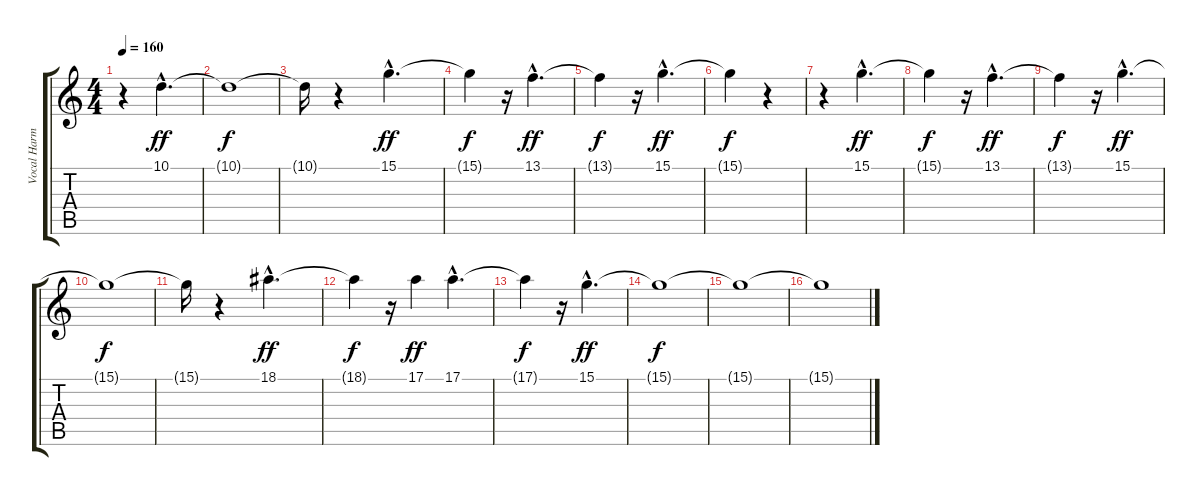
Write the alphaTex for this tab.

\track ("Vocal Harmony" "Vocal Harm") {instrument voiceoohs}
\staff {score tabs}
\tuning (E4 B3 G3 D3 A2 E2) {hide}
\ts (4 4)
\tempo 160
\clef g2
\ks c
r.4{dy f} 10.1{hac}.4{d dy ff} |
10.1{t}.1{dy f} |
10.1{t}.16 r.4 15.1{hac}.4{d dy ff} |
15.1{t}.4{dy f} r.16 13.1{hac}.4{d dy ff} |
13.1{t}.4{dy f} r.16 15.1{hac}.4{d dy ff} |
15.1{t}.4{dy f} r.4 |
r.4 15.1{hac}.4{d dy ff} |
15.1{t}.4{dy f} r.16 13.1{hac}.4{d dy ff} |
13.1{t}.4{dy f} r.16 15.1{hac}.4{d dy ff} |
15.1{t}.1{dy f} |
15.1{t}.16 r.4 18.1{hac}.4{d dy ff} |
18.1{t}.4{dy f} r.16 17.1.4{dy ff} 17.1{hac}.4{d} |
17.1{t}.4{dy f} r.16 15.1{hac}.4{d dy ff} |
15.1{t}.1{dy f} |
15.1{t}.1 |
15.1{t}.1
